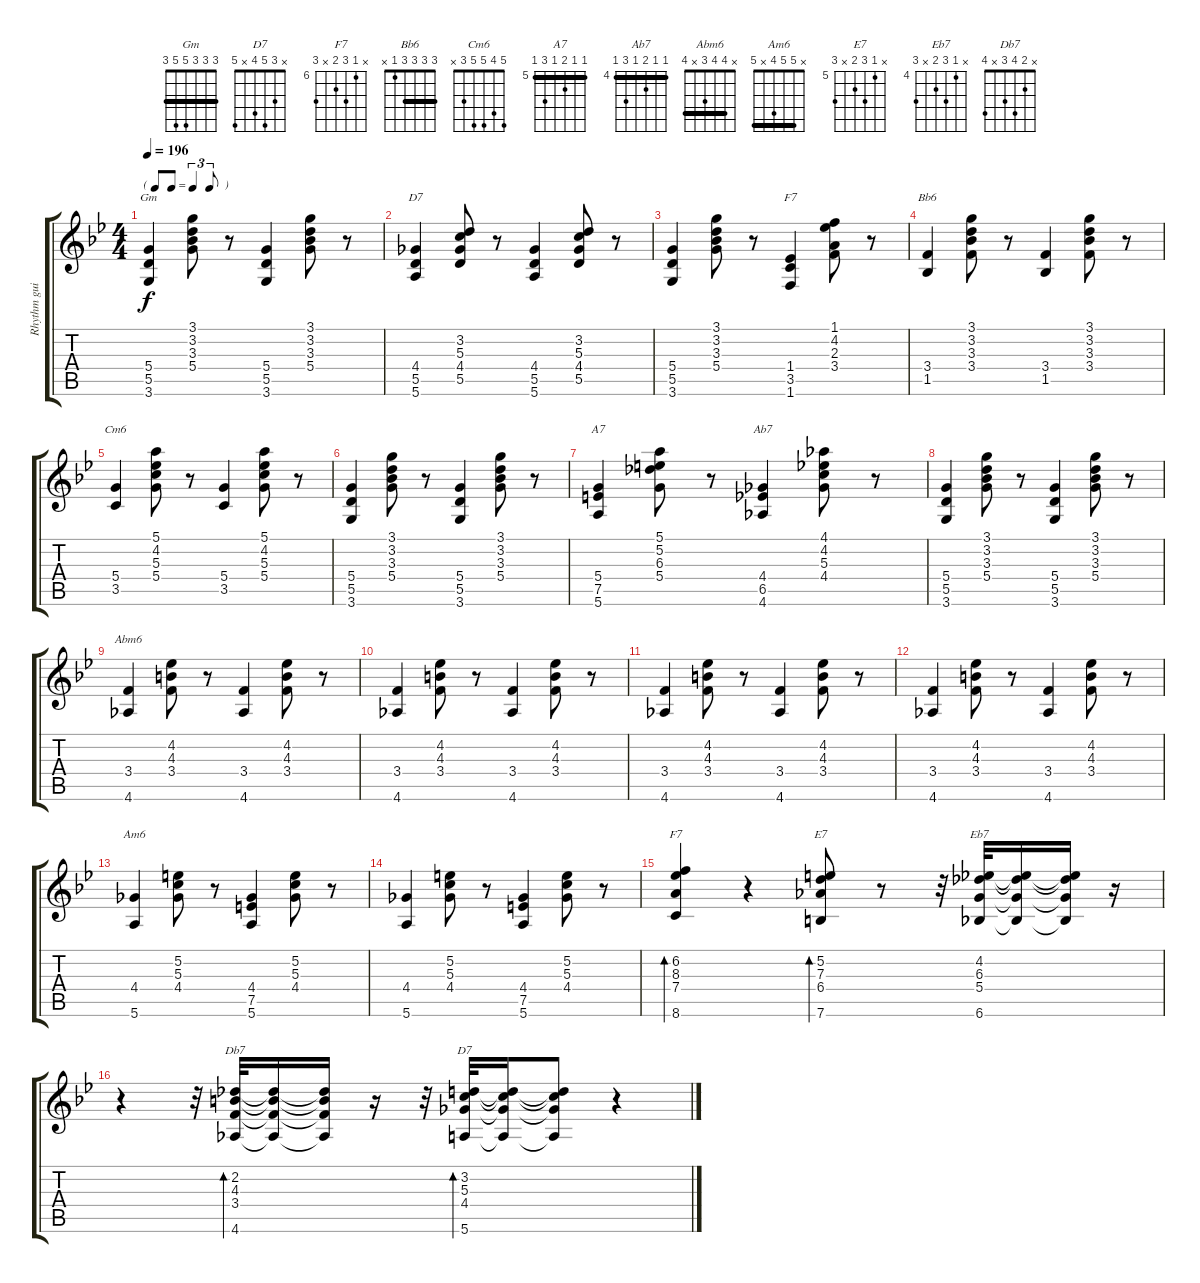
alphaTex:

\track ("Rhythm guitar" "Rhythm gui") {instrument acousticguitarsteel}
\staff {score tabs}
\tuning (E4 B3 G3 D3 A2 E2) {hide}
\chord ("Gm" 3 3 3 5 5 3) {barre 3}
\chord ("D7" x 3 5 4 5 5)
\chord ("F7" 1 4 2 1 3 1) {barre 1}
\chord ("Bb6" 3 3 3 3 1 x) {barre 3}
\chord ("Cm6" 5 4 5 5 3 x)
\chord ("A7" 5 5 6 5 7 5) {firstfret 5 barre 5}
\chord ("Ab7" 4 4 5 4 6 4) {firstfret 4 barre 4}
\chord ("Abm6" x 4 4 3 x 4) {barre 4}
\chord ("Am6" x 5 5 4 x 5) {barre 5}
\chord ("F7" x 6 8 7 x 8) {firstfret 6}
\chord ("E7" x 5 7 6 x 7) {firstfret 5}
\chord ("Eb7" x 4 6 5 x 6) {firstfret 4}
\chord ("Db7" x 2 4 3 x 4)
\chord ("D7" x 3 5 4 x 5)
\ts (4 4)
\tf triplet8th
\tempo 196
\clef g2
\ks gminor
(5.4 5.5 3.6).4{ch "Gm" dy f} (3.1 3.2 3.3 5.4).8 r.8 (5.4 5.5 3.6).4 (3.1 3.2 3.3 5.4).8 r.8 |
(4.4 5.5 5.6).4{ch "D7"} (3.2 5.3 4.4 5.5).8 r.8 (4.4 5.5 5.6).4 (3.2 5.3 4.4 5.5).8 r.8 |
(5.4 5.5 3.6).4 (3.1 3.2 3.3 5.4).8 r.8 (1.4 3.5 1.6).4{ch "F7"} (1.1 4.2 2.3 3.4).8 r.8 |
(3.4 1.5).4{ch "Bb6"} (3.1 3.2 3.3 3.4).8 r.8 (3.4 1.5).4 (3.1 3.2 3.3 3.4).8 r.8 |
(5.4 3.5).4{ch "Cm6"} (5.1 4.2 5.3 5.4).8 r.8 (5.4 3.5).4 (5.1 4.2 5.3 5.4).8 r.8 |
(5.4 5.5 3.6).4 (3.1 3.2 3.3 5.4).8 r.8 (5.4 5.5 3.6).4 (3.1 3.2 3.3 5.4).8 r.8 |
(5.4 7.5 5.6).4{ch "A7"} (5.1 5.2 6.3 5.4).8 r.8 (4.4 6.5 4.6).4{ch "Ab7"} (4.1 4.2 5.3 4.4).8 r.8 |
(5.4 5.5 3.6).4 (3.1 3.2 3.3 5.4).8 r.8 (5.4 5.5 3.6).4 (3.1 3.2 3.3 5.4).8 r.8 |
(3.4 4.6).4{ch "Abm6"} (4.2 4.3 3.4).8 r.8 (3.4 4.6).4 (4.2 4.3 3.4).8 r.8 |
(3.4 4.6).4 (4.2 4.3 3.4).8 r.8 (3.4 4.6).4 (4.2 4.3 3.4).8 r.8 |
(3.4 4.6).4 (4.2 4.3 3.4).8 r.8 (3.4 4.6).4 (4.2 4.3 3.4).8 r.8 |
(3.4 4.6).4 (4.2 4.3 3.4).8 r.8 (3.4 4.6).4 (4.2 4.3 3.4).8 r.8 |
(4.4 5.6).4{ch "Am6"} (5.2 5.3 4.4).8 r.8 (4.4 7.5 5.6).4 (5.2 5.3 4.4).8 r.8 |
(4.4 5.6).4 (5.2 5.3 4.4).8 r.8 (4.4 7.5 5.6).4 (5.2 5.3 4.4).8 r.8 |
(6.2 8.3 7.4 8.6).4{bd 120 ch "F7"} r.4 (5.2 7.3 6.4 7.6).8{bd 120 ch "E7"} r.8 r.32 (4.2 6.3 5.4 6.6).32{ch "Eb7"} (4.2{t} 6.3{t} 5.4{t} 6.6{t}).16 (4.2{t} 6.3{t} 5.4{t} 6.6{t}).16 r.16 |
r.4 r.32 (2.2 4.3 3.4 4.6).32{bd 120 ch "Db7"} (2.2{t} 4.3{t} 3.4{t} 4.6{t}).16 (2.2{t} 4.3{t} 3.4{t} 4.6{t}).16 r.16 r.32 (3.2 5.3 4.4 5.6).32{bd 120 ch "D7"} (3.2{t} 5.3{t} 4.4{t} 5.6{t}).16 (3.2{t} 5.3{t} 4.4{t} 5.6{t}).8 r.4
